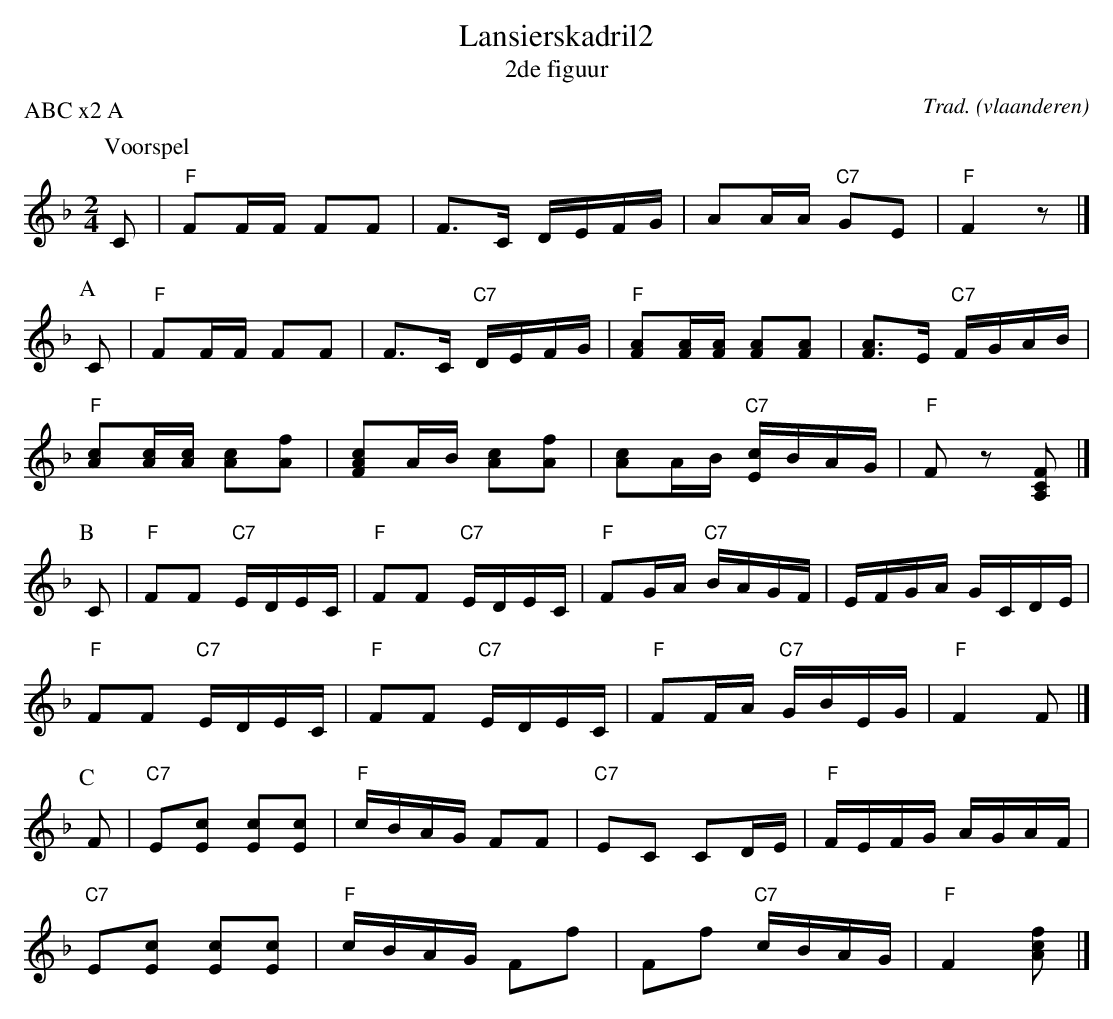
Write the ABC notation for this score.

X:1
T:Lansierskadril2
T:2de figuur
O:vlaanderen
C:Trad.
P:ABC x2 A
L:1/8
M:2/4
K:F
P:Voorspel
C | "F" FF/F/ FF | F>C D/E/F/G/ |AA/A/ "C7"GE | "F"F2 z |]
P:A
C | "F" FF/F/ FF | F>C "C7"D/E/F/G/ | "F" [AF][A/F/][A/F/] [AF][AF] | [AF]>E "C7" F/G/A/B/ |
"F" [cA][c/A/][c/A/] [cA][fA] | [cAF]A/B/ [cA][fA] | [cA]A/B/ "C7"[c/E/]B/A/G/ | "F"F z [FCA,] |]
P:B
C | "F"FF "C7"E/D/E/C/ | "F"FF "C7"E/D/E/C/ | "F"FG/A/ "C7"B/A/G/F/ | E/F/G/A/ G/C/D/E/ |
"F" FF "C7" E/D/E/C/ | "F"FF "C7" E/D/E/C/ | "F" FF/A/ "C7"G/B/E/G/ | "F" F2 F |]
P:C
F | "C7"E[cE] [cE][cE] | "F" c/B/A/G/ FF | "C7"EC CD/E/ | "F" F/E/F/G/ A/G/A/F/ |
"C7"E[cE] [cE][cE] | "F" c/B/A/G/ Ff | Ff "C7"c/B/A/G/ | "F" F2 [fcA] |]
